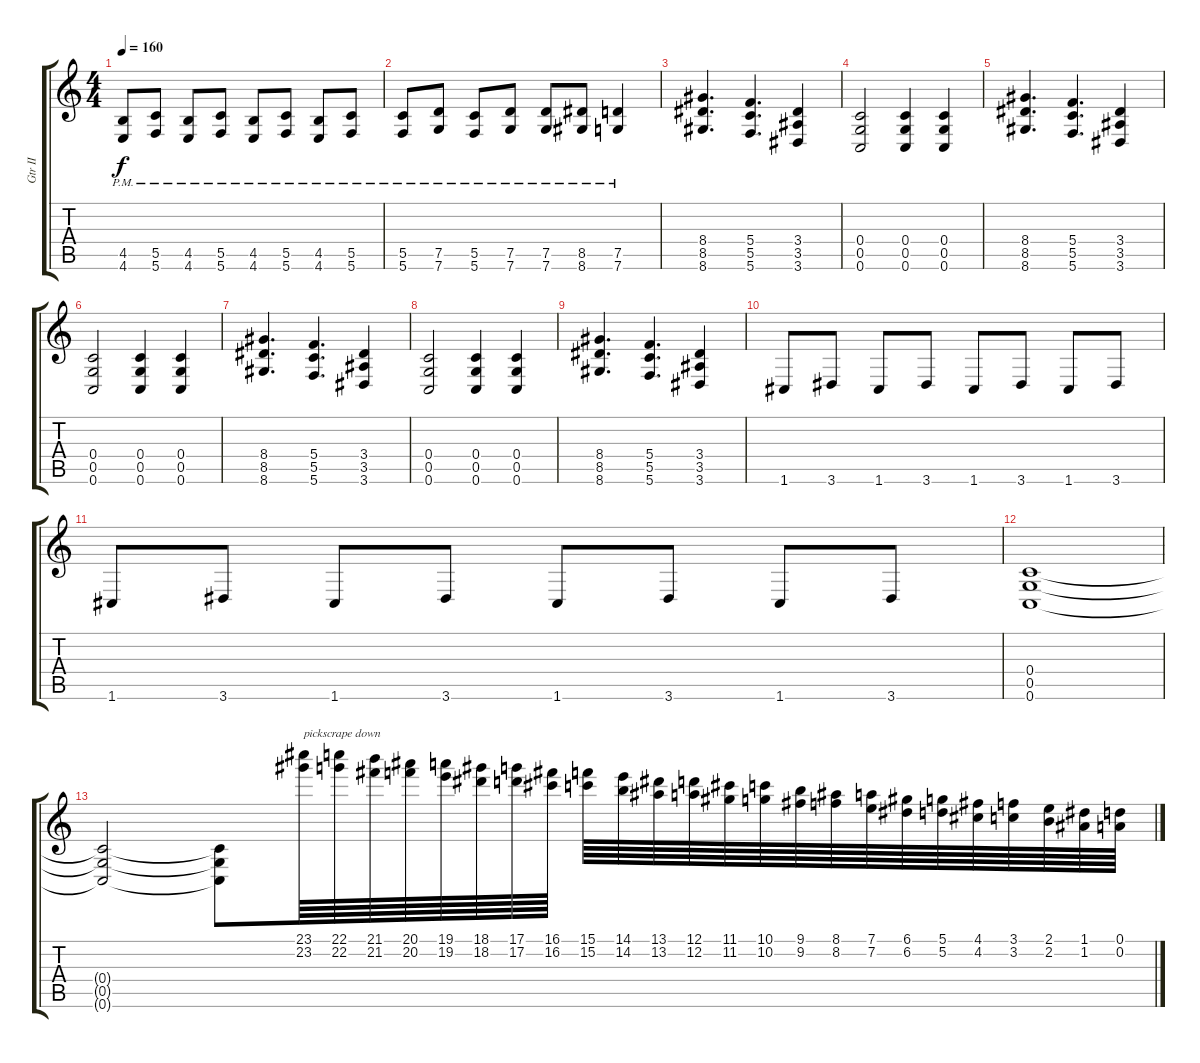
\track ("Gtr II" "Gtr II") {instrument overdrivenguitar}
\staff {score tabs}
\tuning (D4 A3 F3 C3 G2 C2) {hide}
\ts (4 4)
\tempo 160
\clef g2
\ks c
(4.5{pm} 4.6{pm}).8{dy f} (5.5{pm} 5.6{pm}).8 (4.5{pm} 4.6{pm}).8 (5.5{pm} 5.6{pm}).8 (4.5{pm} 4.6{pm}).8 (5.5{pm} 5.6{pm}).8 (4.5{pm} 4.6{pm}).8 (5.5{pm} 5.6{pm}).8 |
(5.5{pm} 5.6{pm}).8 (7.5{pm} 7.6{pm}).8 (5.5{pm} 5.6{pm}).8 (7.5{pm} 7.6{pm}).8 (7.5{pm} 7.6{pm}).8 (8.5{pm} 8.6{pm}).8 (7.5{pm} 7.6{pm}).4 |
(8.4 8.5 8.6).4{d} (5.4 5.5 5.6).4{d} (3.4 3.5 3.6).4 |
(0.4 0.5 0.6).2 (0.4 0.5 0.6).4 (0.4 0.5 0.6).4 |
(8.4 8.5 8.6).4{d} (5.4 5.5 5.6).4{d} (3.4 3.5 3.6).4 |
(0.4 0.5 0.6).2 (0.4 0.5 0.6).4 (0.4 0.5 0.6).4 |
(8.4 8.5 8.6).4{d} (5.4 5.5 5.6).4{d} (3.4 3.5 3.6).4 |
(0.4 0.5 0.6).2 (0.4 0.5 0.6).4 (0.4 0.5 0.6).4 |
(8.4 8.5 8.6).4{d} (5.4 5.5 5.6).4{d} (3.4 3.5 3.6).4 |
1.6.8 3.6.8 1.6.8 3.6.8 1.6.8 3.6.8 1.6.8 3.6.8 |
1.6.8 3.6.8 1.6.8 3.6.8 1.6.8 3.6.8 1.6.8 3.6.8 |
(0.4 0.5 0.6).1 |
(0.4{t} 0.5{t} 0.6{t}).2 (0.4{t} 0.5{t} 0.6{t}).8 (23.1 23.2).64{txt "pickscrape down"} (22.1 22.2).64 (21.1 21.2).64 (20.1 20.2).64 (19.1 19.2).64 (18.1 18.2).64 (17.1 17.2).64 (16.1 16.2).64 (15.1 15.2).64 (14.1 14.2).64 (13.1 13.2).64 (12.1 12.2).64 (11.1 11.2).64 (10.1 10.2).64 (9.1 9.2).64 (8.1 8.2).64 (7.1 7.2).64 (6.1 6.2).64 (5.1 5.2).64 (4.1 4.2).64 (3.1 3.2).64 (2.1 2.2).64 (1.1 1.2).64 (0.1 0.2).64
